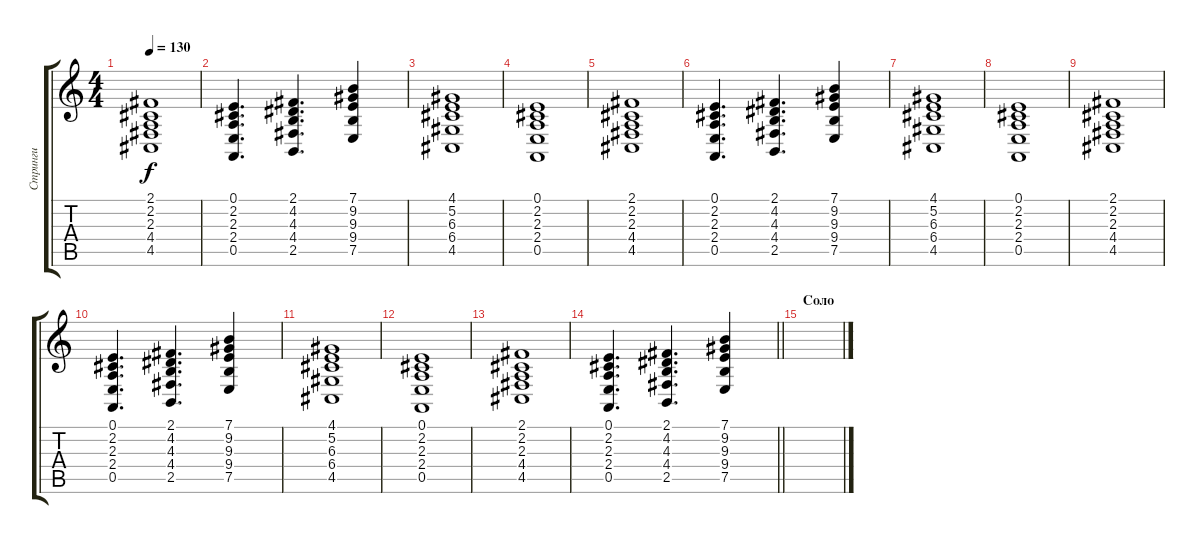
\track ("Стринги" "Стринги") {instrument stringensemble2}
\staff {score tabs}
\tuning (E4 B3 G3 D3 A2 E2) {hide}
\ts (4 4)
\tempo 130
\clef g2
\ks c
(2.1 2.2 2.3 4.4 4.5).1{dy f} |
(0.1 2.2 2.3 2.4 0.5).4{d} (2.1 4.2 4.3 4.4 2.5).4{d} (7.1 9.2 9.3 9.4 7.5).4 |
(4.1 5.2 6.3 6.4 4.5).1{volume 8 instrument stringensemble2} |
(0.1 2.2 2.3 2.4 0.5).1 |
(2.1 2.2 2.3 4.4 4.5).1 |
(0.1 2.2 2.3 2.4 0.5).4{d} (2.1 4.2 4.3 4.4 2.5).4{d} (7.1 9.2 9.3 9.4 7.5).4 |
(4.1 5.2 6.3 6.4 4.5).1{volume 8 instrument stringensemble2} |
(0.1 2.2 2.3 2.4 0.5).1 |
(2.1 2.2 2.3 4.4 4.5).1 |
(0.1 2.2 2.3 2.4 0.5).4{d} (2.1 4.2 4.3 4.4 2.5).4{d} (7.1 9.2 9.3 9.4 7.5).4 |
(4.1 5.2 6.3 6.4 4.5).1{volume 8 instrument stringensemble2} |
(0.1 2.2 2.3 2.4 0.5).1 |
(2.1 2.2 2.3 4.4 4.5).1 |
\barLineRight lightlight
(0.1 2.2 2.3 2.4 0.5).4{d} (2.1 4.2 4.3 4.4 2.5).4{d} (7.1 9.2 9.3 9.4 7.5).4 |
\section ("" "Соло")
